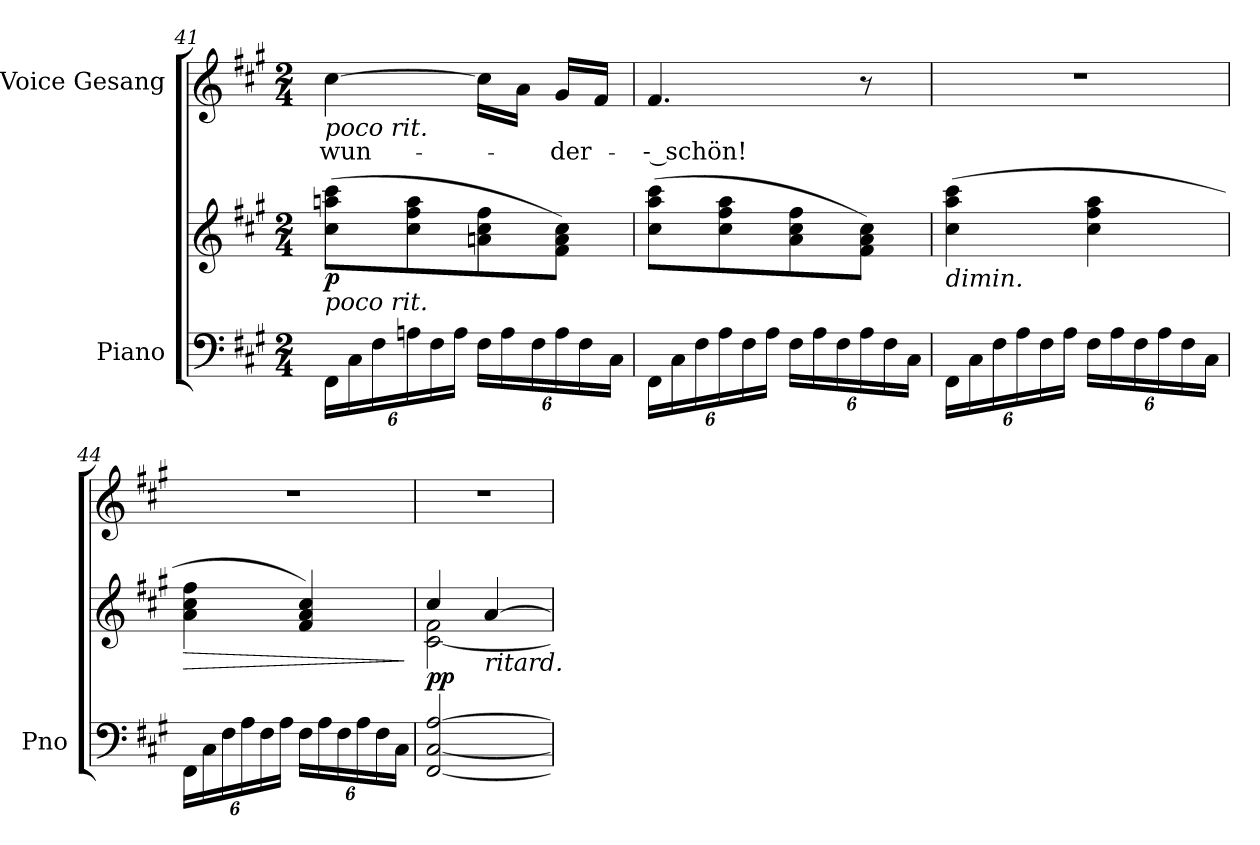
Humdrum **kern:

**kern	**kern	**dynam	**kern	**text
*part2	*part2	*part2	*part1	*part1
*staff3	*staff2	*staff2/3	*staff1	*staff1
*I"Piano	*	*	*I"Voice Gesang	*
*I'Pno	*	*	*	*
*clefF4	*clefG2	*	*clefG2	*
*k[f#c#g#]	*k[f#c#g#]	*	*k[f#c#g#]	*
*M2/4	*M2/4	*	*M2/4	*
=41	=41	=41	=41	=41
!	!	!	!LO:TX:b:i:t=poco rit.	!
!	!LO:TX:b:i:t=poco rit.	!	!	!
!	!	!LO:DY:b	!	!LO:LY:b
24FF#\LL	(8cc#\ 8aan\ 8ccc#\L	p	[4cc#\	wun-
24C#\	.	.	.	.
24F#\	.	.	.	.
24An\	8cc#\ 8ff#\ 8aa\	.	.	.
24F#\	.	.	.	.
24A\JJ	.	.	.	.
24F#\LL	8an\ 8cc#\ 8ff#\	.	16cc#\LL]	.
24A\	.	.	.	.
.	.	.	16a\JJ	.
24F#\	.	.	.	.
!	!	!	!	!LO:LY:b
24A\	8f#\ 8a\ 8cc#\J)	.	16g#/LL	-der-
24F#\	.	.	.	.
.	.	.	16f#/JJ	.
24C#\JJ	.	.	.	.
!!LO:LB:g=z
=42	=42	=42	=42	=42
!	!	!	!	!LO:LY:b
24FF#\LL	(8cc#\ 8aa\ 8ccc#\L	.	4.f#/	-- schön!
24C#\	.	.	.	.
24F#\	.	.	.	.
24A\	8cc#\ 8ff#\ 8aa\	.	.	.
24F#\	.	.	.	.
24A\JJ	.	.	.	.
24F#\LL	8a\ 8cc#\ 8ff#\	.	.	.
24A\	.	.	.	.
24F#\	.	.	.	.
24A\	8f#\ 8a\ 8cc#\J)	.	8r	.
24F#\	.	.	.	.
24C#\JJ	.	.	.	.
=43	=43	=43	=43	=43
!	!LO:TX:b:i:t=dimin.	!	!	!
24FF#\LL	(4cc#\ 4aa\ 4ccc#\	.	2r	.
24C#\	.	.	.	.
24F#\	.	.	.	.
24A\	.	.	.	.
24F#\	.	.	.	.
24A\JJ	.	.	.	.
24F#\LL	4cc#\ 4ff#\ 4aa\	.	.	.
24A\	.	.	.	.
24F#\	.	.	.	.
24A\	.	.	.	.
24F#\	.	.	.	.
24C#\JJ	.	.	.	.
!!LO:PB:g=z
=44	=44	=44	=44	=44
!	!	!LO:HP:b	!	!
24FF#\LL	4a\ 4cc#\ 4ff#\	>	2r	.
24C#\	.	.	.	.
24F#\	.	.	.	.
24A\	.	.	.	.
24F#\	.	.	.	.
24A\JJ	.	.	.	.
24F#\LL	4f#/ 4a/ 4cc#/)	.	.	.
24A\	.	.	.	.
24F#\	.	.	.	.
24A\	.	.	.	.
24F#\	.	.	.	.
24C#\JJ	.	.	.	.
.	.	]	.	.
=45	=45	=45	=45	=45
*	*^	*	*	*
!	!	!	!LO:DY:b	!	!
[2FF#/ [2C#/ [2A/	4cc#/	[2c#\ 2f#\	pp	2r	.
!	!LO:TX:b:i:t=ritard.	!	!	!	!
.	[4a/	.	.	.	.
*	*v	*v	*	*	*
=	=	=	=	=
*-	*-	*-	*-	*-
